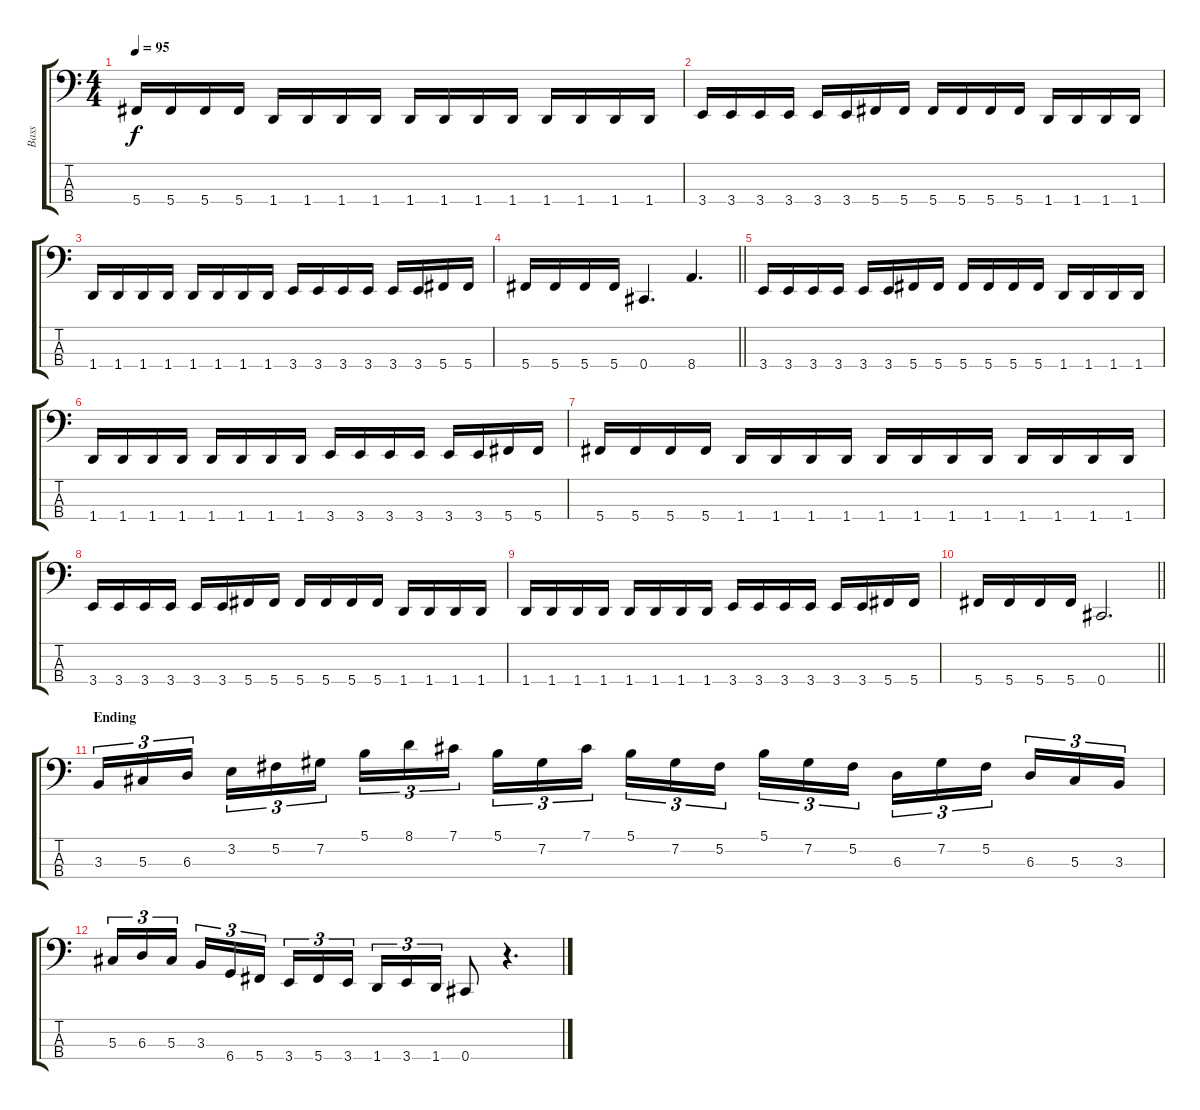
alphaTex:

\track ("Bass" "Bass") {instrument electricbassfinger}
\staff {score tabs}
\tuning (Gb2 Db2 Ab1 Db1) {hide}
\ts (4 4)
\tempo 95
\clef f4
\ks c
5.4.16{dy f} 5.4.16 5.4.16 5.4.16 1.4.16 1.4.16 1.4.16 1.4.16 1.4.16 1.4.16 1.4.16 1.4.16 1.4.16 1.4.16 1.4.16 1.4.16 |
3.4.16 3.4.16 3.4.16 3.4.16 3.4.16 3.4.16 5.4.16 5.4.16 5.4.16 5.4.16 5.4.16 5.4.16 1.4.16 1.4.16 1.4.16 1.4.16 |
1.4.16 1.4.16 1.4.16 1.4.16 1.4.16 1.4.16 1.4.16 1.4.16 3.4.16 3.4.16 3.4.16 3.4.16 3.4.16 3.4.16 5.4.16 5.4.16 |
\barLineRight lightlight
5.4.16 5.4.16 5.4.16 5.4.16 0.4.4{d} 8.4.4{d} |
3.4.16 3.4.16 3.4.16 3.4.16 3.4.16 3.4.16 5.4.16 5.4.16 5.4.16 5.4.16 5.4.16 5.4.16 1.4.16 1.4.16 1.4.16 1.4.16 |
1.4.16 1.4.16 1.4.16 1.4.16 1.4.16 1.4.16 1.4.16 1.4.16 3.4.16 3.4.16 3.4.16 3.4.16 3.4.16 3.4.16 5.4.16 5.4.16 |
5.4.16 5.4.16 5.4.16 5.4.16 1.4.16 1.4.16 1.4.16 1.4.16 1.4.16 1.4.16 1.4.16 1.4.16 1.4.16 1.4.16 1.4.16 1.4.16 |
3.4.16 3.4.16 3.4.16 3.4.16 3.4.16 3.4.16 5.4.16 5.4.16 5.4.16 5.4.16 5.4.16 5.4.16 1.4.16 1.4.16 1.4.16 1.4.16 |
1.4.16 1.4.16 1.4.16 1.4.16 1.4.16 1.4.16 1.4.16 1.4.16 3.4.16 3.4.16 3.4.16 3.4.16 3.4.16 3.4.16 5.4.16 5.4.16 |
\barLineRight lightlight
5.4.16 5.4.16 5.4.16 5.4.16 0.4.2{d} |
\section ("" "Ending")
3.3.16{tu (3 2)} 5.3.16{tu (3 2)} 6.3.16{tu (3 2) beam splitsecondary} 3.2.16{tu (3 2)} 5.2.16{tu (3 2)} 7.2.16{tu (3 2)} 5.1.16{tu (3 2)} 8.1.16{tu (3 2)} 7.1.16{tu (3 2) beam splitsecondary} 5.1.16{tu (3 2)} 7.2.16{tu (3 2)} 7.1.16{tu (3 2)} 5.1.16{tu (3 2)} 7.2.16{tu (3 2)} 5.2.16{tu (3 2) beam splitsecondary} 5.1.16{tu (3 2)} 7.2.16{tu (3 2)} 5.2.16{tu (3 2)} 6.3.16{tu (3 2)} 7.2.16{tu (3 2)} 5.2.16{tu (3 2) beam splitsecondary} 6.3.16{tu (3 2)} 5.3.16{tu (3 2)} 3.3.16{tu (3 2)} |
5.3.16{tu (3 2)} 6.3.16{tu (3 2)} 5.3.16{tu (3 2) beam splitsecondary} 3.3.16{tu (3 2)} 6.4.16{tu (3 2)} 5.4.16{tu (3 2)} 3.4.16{tu (3 2)} 5.4.16{tu (3 2)} 3.4.16{tu (3 2) beam splitsecondary} 1.4.16{tu (3 2)} 3.4.16{tu (3 2)} 1.4.16{tu (3 2)} 0.4.8 r.4{d}
